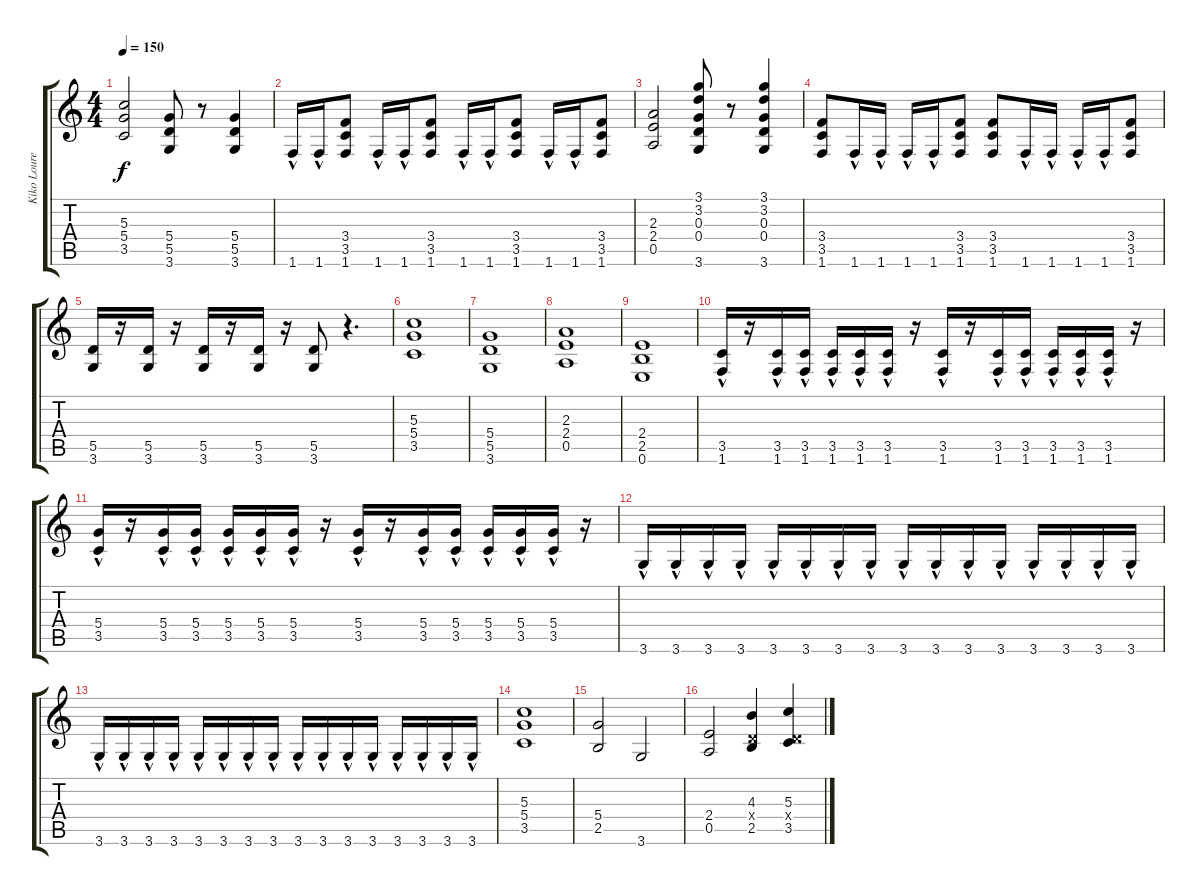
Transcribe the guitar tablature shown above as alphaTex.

\track ("Kiko Loureiro" "Kiko Loure") {instrument distortionguitar}
\staff {score tabs}
\tuning (E4 B3 G3 D3 A2 E2) {hide}
\ts (4 4)
\tempo 150
\clef g2
\ks c
(5.3 5.4 3.5).2{dy f} (5.4 5.5 3.6).8 r.8 (5.4 5.5 3.6).4 |
1.6{hac}.16 1.6{hac}.16 (3.4 3.5 1.6).8 1.6{hac}.16 1.6{hac}.16 (3.4 3.5 1.6).8 1.6{hac}.16 1.6{hac}.16 (3.4 3.5 1.6).8 1.6{hac}.16 1.6{hac}.16 (3.4 3.5 1.6).8 |
(2.3 2.4 0.5).2 (3.1 3.2 0.3 0.4 3.6).8 r.8 (3.1 3.2 0.3 0.4 3.6).4 |
(3.4 3.5 1.6).8 1.6{hac}.16 1.6{hac}.16 1.6{hac}.16 1.6{hac}.16 (3.4 3.5 1.6).8 (3.4 3.5 1.6).8 1.6{hac}.16 1.6{hac}.16 1.6{hac}.16 1.6{hac}.16 (3.4 3.5 1.6).8 |
(5.5 3.6).16 r.16 (5.5 3.6).16 r.16 (5.5 3.6).16 r.16 (5.5 3.6).16 r.16 (5.5 3.6).8 r.4{d} |
(5.3 5.4 3.5).1 |
(5.4 5.5 3.6).1 |
(2.3 2.4 0.5).1 |
(2.4 2.5 0.6).1 |
(3.5{hac} 1.6{hac}).16 r.16 (3.5{hac} 1.6{hac}).16 (3.5{hac} 1.6{hac}).16 (3.5{hac} 1.6{hac}).16 (3.5{hac} 1.6{hac}).16 (3.5{hac} 1.6{hac}).16 r.16 (3.5{hac} 1.6{hac}).16 r.16 (3.5{hac} 1.6{hac}).16 (3.5{hac} 1.6{hac}).16 (3.5{hac} 1.6{hac}).16 (3.5{hac} 1.6{hac}).16 (3.5{hac} 1.6{hac}).16 r.16 |
(5.4{hac} 3.5{hac}).16 r.16 (5.4{hac} 3.5{hac}).16 (5.4{hac} 3.5{hac}).16 (5.4{hac} 3.5{hac}).16 (5.4{hac} 3.5{hac}).16 (5.4{hac} 3.5{hac}).16 r.16 (5.4{hac} 3.5{hac}).16 r.16 (5.4{hac} 3.5{hac}).16 (5.4{hac} 3.5{hac}).16 (5.4{hac} 3.5{hac}).16 (5.4{hac} 3.5{hac}).16 (5.4{hac} 3.5{hac}).16 r.16 |
3.6{hac}.16 3.6{hac}.16 3.6{hac}.16 3.6{hac}.16 3.6{hac}.16 3.6{hac}.16 3.6{hac}.16 3.6{hac}.16 3.6{hac}.16 3.6{hac}.16 3.6{hac}.16 3.6{hac}.16 3.6{hac}.16 3.6{hac}.16 3.6{hac}.16 3.6{hac}.16 |
3.6{hac}.16 3.6{hac}.16 3.6{hac}.16 3.6{hac}.16 3.6{hac}.16 3.6{hac}.16 3.6{hac}.16 3.6{hac}.16 3.6{hac}.16 3.6{hac}.16 3.6{hac}.16 3.6{hac}.16 3.6{hac}.16 3.6{hac}.16 3.6{hac}.16 3.6{hac}.16 |
(5.3 5.4 3.5).1 |
(5.4 2.5).2 3.6.2 |
(2.4 0.5).2 (4.3 0.4{x} 2.5).4 (5.3 0.4{x} 3.5).4
